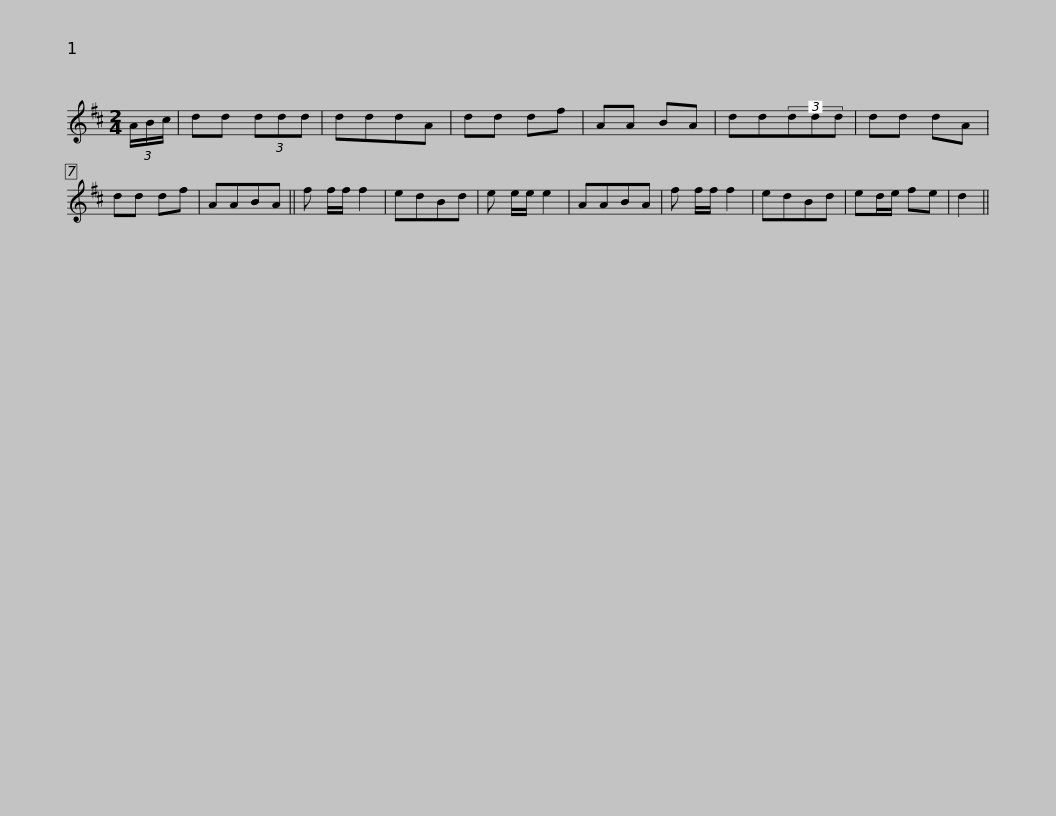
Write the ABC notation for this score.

X:1
L:1/8
M:2/4
I:linebreak $
K:D
V:1 treble
V:1
 (3A/B/c/ | dd (3ddd | dddA | dd df | AA BA | %5
 dd(3ddd | dd dA | dd df | AABA || f f/f/ f2 |$ %10
 edBd | e e/e/ e2 | AABA | f f/f/ f2 | edBd | %15
 ed/e/ fe | d2 || %17
